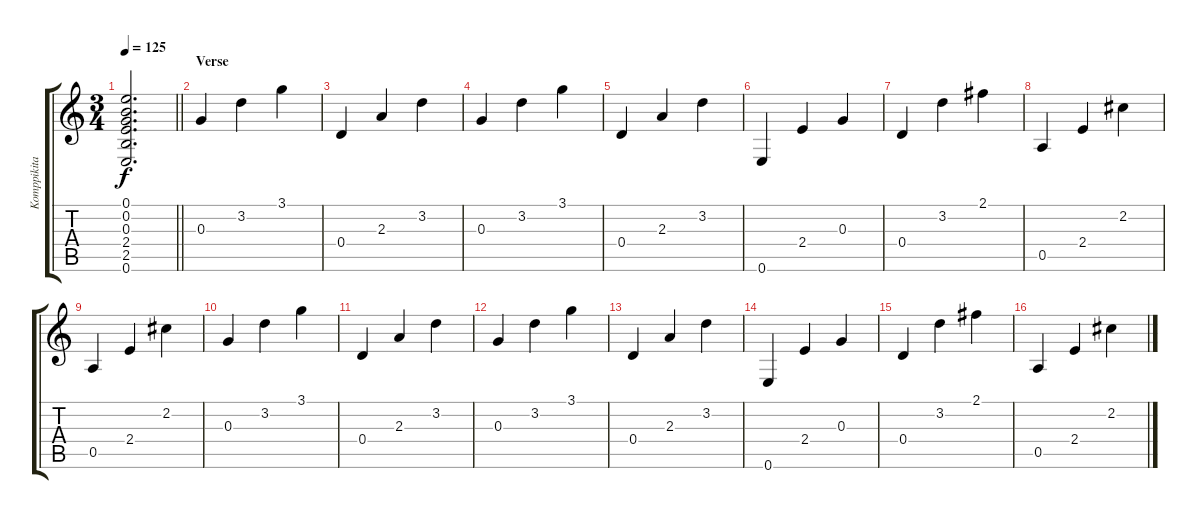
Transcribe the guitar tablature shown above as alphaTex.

\track ("Komppikitara" "Komppikita") {instrument electricguitarclean}
\staff {score tabs}
\tuning (E4 B3 G3 D3 A2 E2) {hide}
\ts (3 4)
\tempo 125
\clef g2
\barLineRight lightlight
\ks c
(0.1{t} 0.2{t} 0.3{t} 2.4{t} 2.5{t} 0.6{t}).2{d dy f} |
\section ("" "Verse")
0.3.4 3.2.4 3.1.4 |
0.4.4 2.3.4 3.2.4 |
0.3.4 3.2.4 3.1.4 |
0.4.4 2.3.4 3.2.4 |
0.6.4 2.4.4 0.3.4 |
0.4.4 3.2.4 2.1.4 |
0.5.4 2.4.4 2.2.4 |
0.5.4 2.4.4 2.2.4 |
0.3.4 3.2.4 3.1.4 |
0.4.4 2.3.4 3.2.4 |
0.3.4 3.2.4 3.1.4 |
0.4.4 2.3.4 3.2.4 |
0.6.4 2.4.4 0.3.4 |
0.4.4 3.2.4 2.1.4 |
0.5.4 2.4.4 2.2.4
